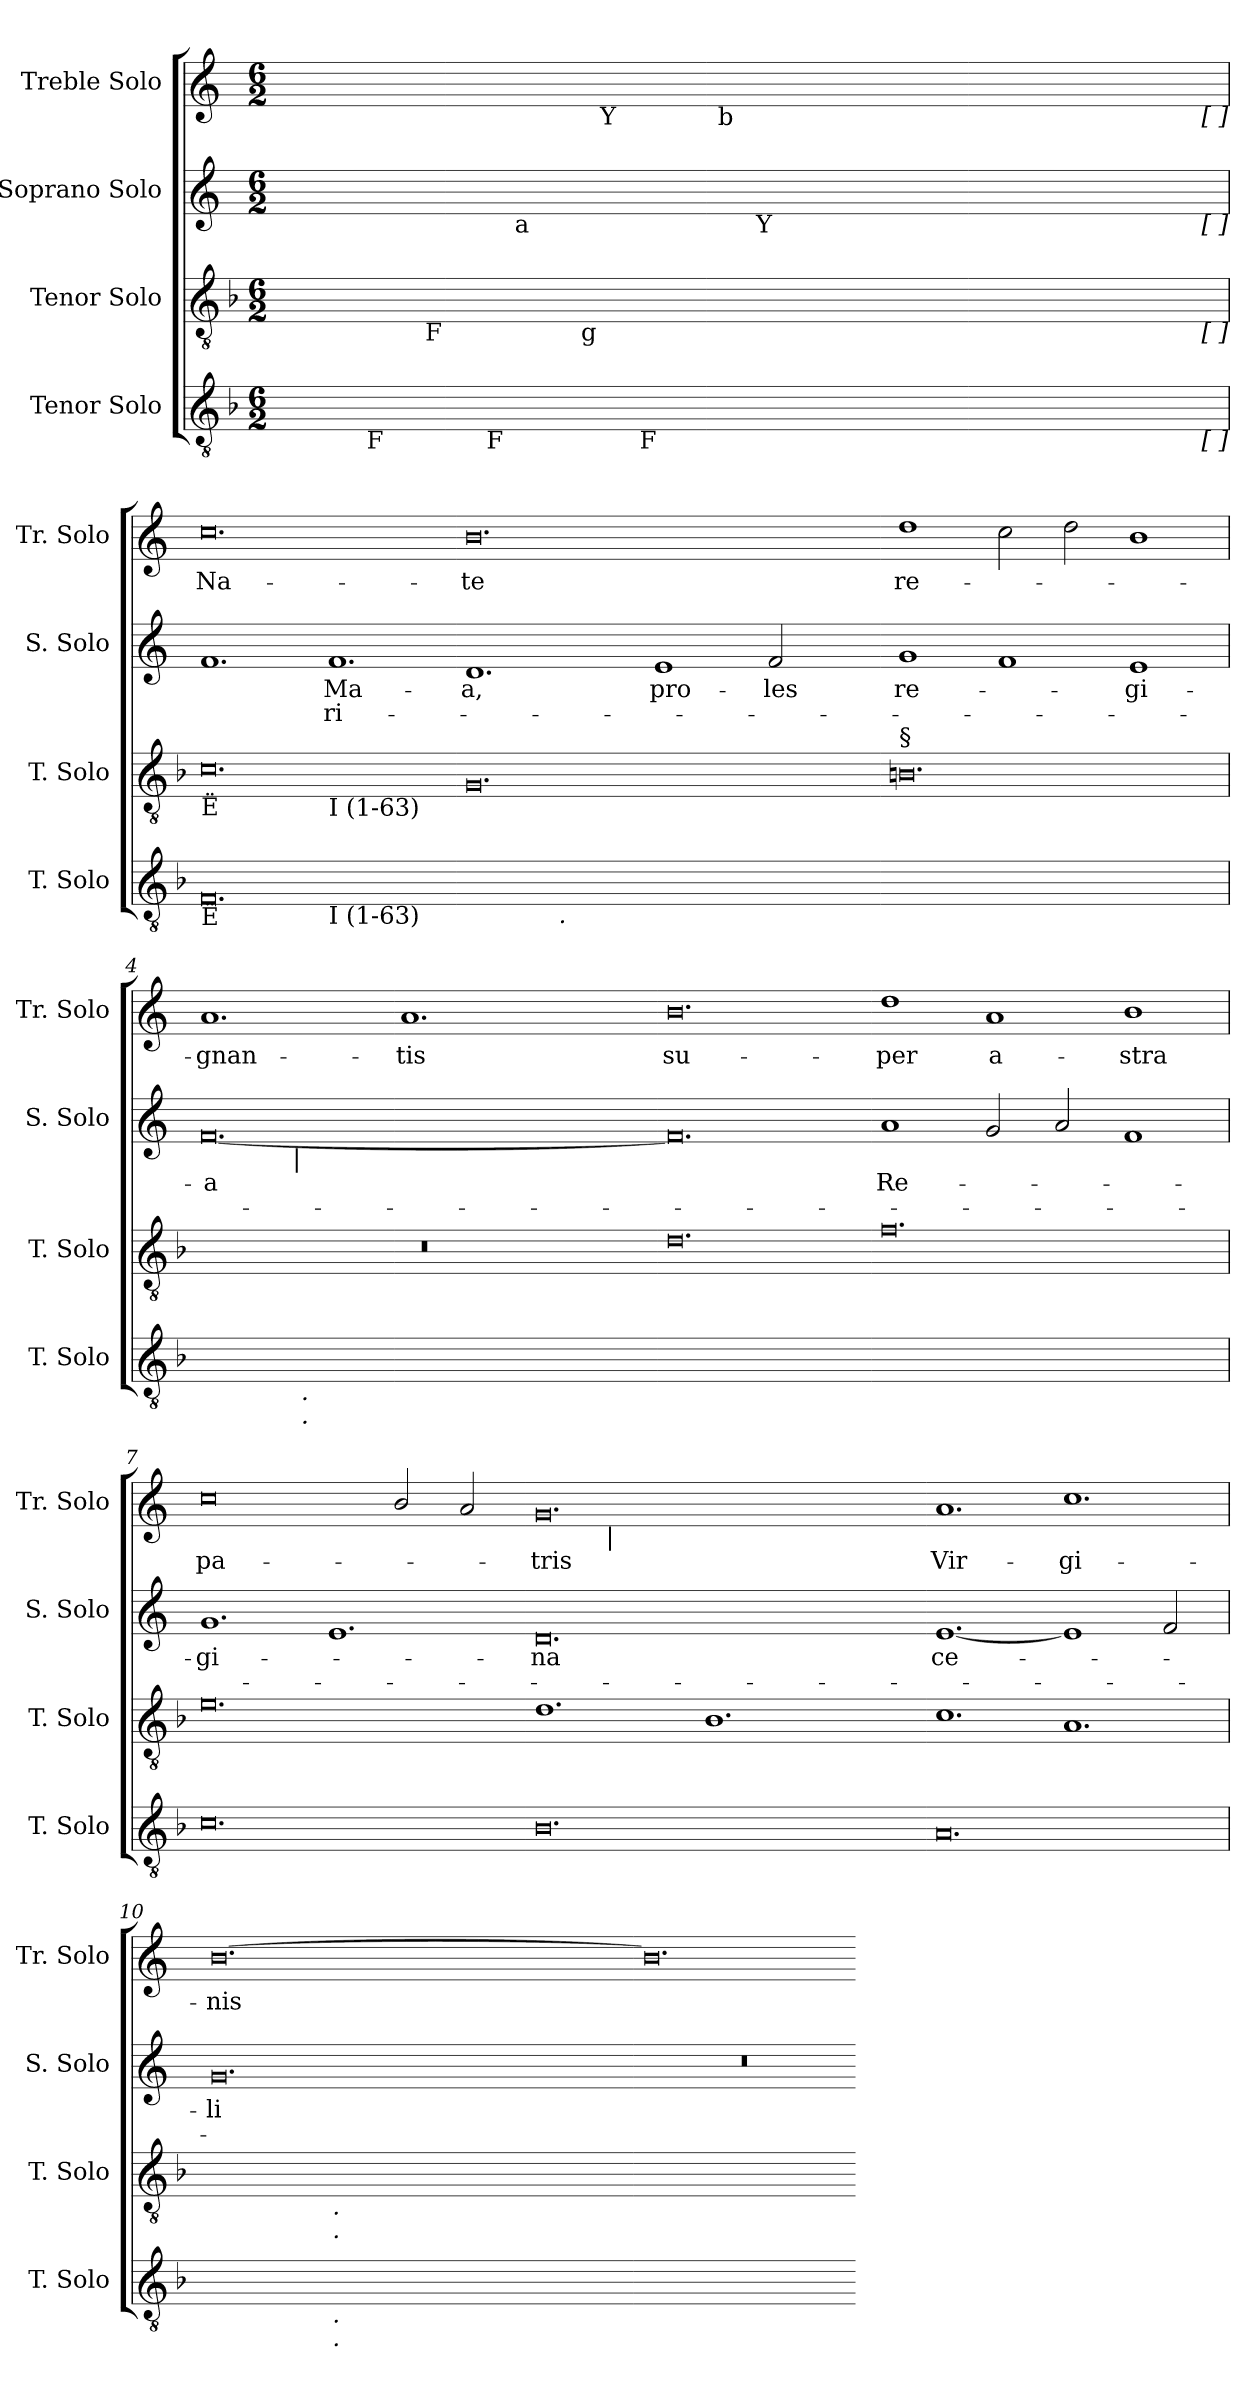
**kern	**kern	**kern	**text	**text	**kern	**text
*part4	*part3	*part2	*part2	*part2	*part1	*part1
*staff4	*staff3	*staff2	*staff2	*staff2	*staff1	*staff1
*I"Tenor Solo	*I"Tenor Solo	*I"Soprano Solo	*	*	*I"Treble Solo	*
*I'T. Solo	*I'T. Solo	*I'S. Solo	*	*	*I'Tr. Solo	*
!!LO:PB:g=z
*clefGv2	*clefGv2	*clefG2	*	*	*clefG2	*
*ITrd7c12	*ITrd7c12	*	*	*	*	*
*k[b-]	*k[b-]	*k[]	*	*	*k[]	*
*F:	*F:	*C:	*	*	*C:	*
*M6/2	*M6/2	*M6/2	*	*	*M6/2	*
=1	=1	=1	=1	=1	=1	=1
!	!	!	!	!	!LO:TX:b:t=F	!
!	!	!	!	!	!LO:TX:b:t=F	!
!	!	!	!	!	!LO:TX:b:t=a	!
!	!	!LO:TX:b:t=a	!	!	!	!
!	!	!LO:TX:b:t=a	!	!	!	!
!	!	!LO:TX:b:t=a	!	!	!	!
!	!LO:TX:b:t=Contratenor	!	!	!	!	!
!	!LO:TX:b:t=U	!	!	!	!	!
!	!LO:TX:b:t=7	!	!	!	!	!
!	!LO:TX:b:t=F	!	!	!	!	!
!	!LO:TX:b:t=7	!	!	!	!	!
!	!LO:TX:b:t=Í	!	!	!	!	!
!LO:TX:b:t=Tenor	!	!	!	!	!	!
!LO:TX:b:t=F	!	!	!	!	!	!
!LO:TX:b:t=F	!	!	!	!	!	!
!LO:TX:b:t=F	!	!	!	!	!	!
!LO:TX:b:t=7	!	!	!	!	!	!
!LO:TX:b:t=F	!	!	!	!	!	!
!LO:TX:b:t=7	!	!	!	!	!	!
!LO:TX:b:t=Í	!	!	!	!	!	!
!LO:N:vis=1	!LO:N:vis=1	!LO:N:vis=1	!	!	!LO:N:vis=1	!
*^	*^	*^	*	*	*^	*
*	*^	*	*^	*	*^	*	*	*	*^	*
*	*	*^	*	*	*^	*	*	*	*	*	*	*	*^	*
0.ryy	2ryy	2ryy	1ryy	0.ryy	2ryy	1ryy	1ryy	0.ryy	1ryy	1ryy	.	.	0.ryy	1ryy	1ryy	1ryy	.
.	32ryy	4ryy	.	.	4ryy	.	.	.	.	.	.	.	.	.	.	.	.
.	512.ryy	.	.	.	.	.	.	.	.	.	.	.	.	.	.	.	.
!	!LO:TX:b:t=F	!	!	!	!	!	!	!	!	!	!	!	!	!	!	!	!
.	1ryy	.	.	.	.	.	.	.	.	.	.	.	.	.	.	.	.
.	.	8ryy	.	.	64ryy	.	.	.	.	.	.	.	.	.	.	.	.
.	.	.	.	.	256ryy	.	.	.	.	.	.	.	.	.	.	.	.
.	.	.	.	.	1024ryy	.	.	.	.	.	.	.	.	.	.	.	.
!	!	!	!	!	!LO:TX:b:t=F	!	!	!	!	!	!	!	!	!	!	!	!
.	.	.	.	.	1ryy	.	.	.	.	.	.	.	.	.	.	.	.
.	.	16ryy	.	.	.	.	.	.	.	.	.	.	.	.	.	.	.
.	.	64ryy	.	.	.	.	.	.	.	.	.	.	.	.	.	.	.
.	.	512ryy	.	.	.	.	.	.	.	.	.	.	.	.	.	.	.
!	!	!LO:TX:b:t=F	!	!	!	!	!	!	!	!	!	!	!	!	!	!	!
.	.	1ryy	.	.	.	.	.	.	.	.	.	.	.	.	.	.	.
.	.	.	4ryy	.	.	8ryy	1ryy	.	64ryy	2ryy	.	.	.	4ryy	2ryy	1ryy	.
.	.	.	.	.	.	.	.	.	512ryy	.	.	.	.	.	.	.	.
!	!	!	!	!	!	!	!	!	!LO:TX:b:t=a	!	!	!	!	!	!	!	!
.	.	.	.	.	.	.	.	.	1ryy	.	.	.	.	.	.	.	.
.	.	.	.	.	.	16ryy	.	.	.	.	.	.	.	.	.	.	.
.	.	.	.	.	.	64ryy	.	.	.	.	.	.	.	.	.	.	.
.	.	.	.	.	.	128ryy	.	.	.	.	.	.	.	.	.	.	.
.	.	.	.	.	.	1024ryy	.	.	.	.	.	.	.	.	.	.	.
!	!	!	!	!	!	!LO:TX:b:t=g	!	!	!	!	!	!	!	!	!	!	!
.	.	.	.	.	.	1ryy	.	.	.	.	.	.	.	.	.	.	.
.	.	.	8ryy	.	.	.	.	.	.	.	.	.	.	256ryy	.	.	.
!	!	!	!	!	!	!	!	!	!	!	!	!	!	!LO:TX:b:t=Y	!	!	!
.	.	.	.	.	.	.	.	.	.	.	.	.	.	1ryy	.	.	.
.	.	.	128.ryy	.	.	.	.	.	.	.	.	.	.	.	.	.	.
!	!	!	!LO:TX:b:t=F	!	!	!	!	!	!	!	!	!	!	!	!	!	!
.	.	.	1ryy	.	.	.	.	.	.	.	.	.	.	.	.	.	.
.	.	.	.	.	.	.	.	.	.	8ryy	.	.	.	.	8ryy	.	.
.	1ryy	.	.	.	.	.	.	.	.	.	.	.	.	.	.	.	.
.	.	.	.	.	.	.	.	.	.	16ryy	.	.	.	.	128ryy	.	.
.	.	.	.	.	.	.	.	.	.	.	.	.	.	.	1024ryy	.	.
!	!	!	!	!	!	!	!	!	!	!	!	!	!	!	!LO:TX:b:t=b	!	!
.	.	.	.	.	.	.	.	.	.	.	.	.	.	.	1ryy	.	.
.	.	.	.	.	.	.	.	.	.	32ryy	.	.	.	.	.	.	.
.	.	.	.	.	.	.	.	.	.	256..ryy	.	.	.	.	.	.	.
!	!	!	!	!	!	!	!	!	!	!LO:TX:b:t=Y	!	!	!	!	!	!	!
.	.	.	.	.	.	.	.	.	.	1ryy	.	.	.	.	.	.	.
.	.	.	.	.	1ryy	.	.	.	.	.	.	.	.	.	.	.	.
.	.	1ryy	.	.	.	.	.	.	.	.	.	.	.	.	.	.	.
.	.	.	.	.	.	.	2ryy	.	.	.	.	.	.	.	.	2ryy	.
.	.	.	.	.	.	.	.	.	2ryy	.	.	.	.	.	.	.	.
.	.	.	.	.	.	2ryy	.	.	.	.	.	.	.	.	.	.	.
.	.	.	.	.	.	.	.	.	.	.	.	.	.	2ryy	.	.	.
.	.	.	2ryy	.	.	.	.	.	.	.	.	.	.	.	.	.	.
.	.	.	.	.	.	.	4ryy	.	.	.	.	.	.	.	.	4ryy	.
.	.	.	.	.	.	.	.	.	4ryy	.	.	.	.	.	.	.	.
.	4ryy	.	.	.	.	.	.	.	.	.	.	.	.	.	.	.	.
.	.	.	.	.	.	.	.	.	.	.	.	.	.	.	4ryy	.	.
.	.	.	.	.	.	4ryy	.	.	.	.	.	.	.	.	.	.	.
.	.	.	.	.	.	.	.	.	.	4ryy	.	.	.	.	.	.	.
.	.	.	.	.	.	.	8ryy	.	.	.	.	.	.	.	.	8ryy	.
.	.	.	.	.	.	.	.	.	.	.	.	.	.	8ryy	.	.	.
.	.	.	.	.	.	.	.	.	8ryy	.	.	.	.	.	.	.	.
.	.	.	.	.	8ryy	.	.	.	.	.	.	.	.	.	.	.	.
.	8ryy	.	.	.	.	.	.	.	.	.	.	.	.	.	.	.	.
.	.	.	.	.	.	.	16ryy	.	.	.	.	.	.	.	.	16ryy	.
.	.	.	.	.	.	.	.	.	.	.	.	.	.	16ryy	.	.	.
.	.	.	.	.	.	.	.	.	.	.	.	.	.	.	16ryy	.	.
.	.	.	16ryy	.	.	.	.	.	.	.	.	.	.	.	.	.	.
.	.	.	.	.	.	.	.	.	16ryy	.	.	.	.	.	.	.	.
.	.	.	.	.	16ryy	.	.	.	.	.	.	.	.	.	.	.	.
.	16ryy	.	.	.	.	.	.	.	.	.	.	.	.	.	.	.	.
.	.	.	.	.	.	.	32ryy	.	.	.	.	.	.	.	.	32ryy	.
.	.	.	.	.	.	.	.	.	.	.	.	.	.	32...ryy	.	.	.
.	.	.	.	.	.	.	.	.	.	.	.	.	.	.	32ryy	.	.
.	.	.	32ryy	.	.	.	.	.	.	.	.	.	.	.	.	.	.
.	.	32ryy	.	.	.	.	.	.	32ryy	.	.	.	.	.	.	.	.
.	.	.	.	.	32ryy	.	.	.	.	.	.	.	.	.	.	.	.
.	.	.	.	.	.	32ryy	.	.	.	.	.	.	.	.	.	.	.
.	.	.	.	.	.	.	64ryy	.	.	.	.	.	.	.	.	64ryy	.
.	64ryy	.	.	.	.	.	.	.	.	.	.	.	.	.	.	.	.
.	.	.	.	.	.	.	.	.	.	64ryy	.	.	.	.	.	.	.
.	.	.	.	.	.	.	.	.	.	.	.	.	.	.	64ryy	.	.
.	.	.	64ryy	.	.	.	.	.	.	.	.	.	.	.	.	.	.
.	.	.	.	.	.	.	128...ryy	.	.	.	.	.	.	.	.	128...ryy	.
.	.	128..ryy	.	.	.	.	.	.	128..ryy	.	.	.	.	.	.	.	.
.	128ryy	.	.	.	.	.	.	.	.	.	.	.	.	.	.	.	.
.	.	.	.	.	128ryy	.	.	.	.	.	.	.	.	.	.	.	.
.	.	.	.	.	.	.	.	.	.	128ryy	.	.	.	.	.	.	.
.	.	.	.	.	.	256..ryy	.	.	.	.	.	.	.	.	256..ryy	.	.
.	256ryy	.	.	.	.	.	.	.	.	.	.	.	.	.	.	.	.
.	.	.	256ryy	.	.	.	.	.	.	.	.	.	.	.	.	.	.
.	.	.	.	.	512.ryy	.	.	.	.	.	.	.	.	.	.	.	.
!	!	!	!	!	!	!	!	!	!	!	!	!	!	!	!	!LO:TX:b:t=[ ]	!
!	!	!	!	!	!	!	!	!	!	!LO:TX:b:t=[ ]	!	!	!	!	!	!	!
!	!	!	!	!	!	!	!LO:TX:b:t=[ ]	!	!	!	!	!	!	!	!	!	!
!	!LO:TX:b:t=[ ]	!	!	!	!	!	!	!	!	!	!	!	!	!	!	!	!
.	1024ryy	.	.	.	.	.	1024ryy	.	.	1024ryy	.	.	.	.	.	1024ryy	.
*v	*v	*v	*v	*	*	*	*	*v	*v	*v	*	*	*v	*v	*v	*v	*
*	*v	*v	*v	*v	*	*	*	*	*
=1	=1	=1	=1	=1	=1	=1
*^	*^	*^	*	*	*^	*
*	*^	*	*^	*	*^	*	*	*	*^	*
*	*	*^	*	*	*^	*	*	*	*	*	*	*	*^	*
!	!	!	!	!	!	!	!	!	!	!	!	!	!LO:TX:b:t=Ë	!	!	!	!
!	!	!	!	!	!	!	!	!LO:TX:b:t=Ë	!	!	!	!	!	!	!	!	!
!	!	!	!	!LO:TX:b:t=Ë	!	!	!	!	!	!	!	!	!	!	!	!	!
!LO:TX:b:t=Ë	!	!	!	!	!	!	!	!	!	!	!	!	!	!	!	!	!
!	!	!	!	!	!	!	!	!	!	!	!	!	!	!	!	!	!LO:LY:b:color=#000000
*	*v	*v	*v	*	*	*	*	*v	*v	*v	*	*	*v	*v	*v	*v	*
*	*	*	*v	*v	*v	*	*	*	*	*
0.FFi	1.ryy	0.Ci	1.ryy	1.fi	.	.	0.cci	Na-
!	!	!	!LO:TX:b:t=I (1-63)	!	!	!	!	!
!	!LO:TX:b:t=I (1-63)	!	!	!	!	!	!	!
!	!	!	!	!	!LO:LY:b:color=#000000	!LO:LY:b:color=#000000	!	!
.	1.ryy	.	1.ryy	1.fi	Ma-	-ri-	.	.
*	*	*v	*v	*	*	*	*	*
=2-	=2-	=2-	=2-	=2-	=2-	=2-	=2-
*	*	*^	*	*	*	*	*
!	!	!	!	!	!LO:LY:b:color=#000000	!	!	!
*	*	*v	*v	*	*	*	*	*
*	*	*^	*	*	*	*	*
!	!	!	!	!	!	!	!	!LO:LY:b:color=#000000
*	*	*v	*v	*	*	*	*	*
[<0.GGiyy	2ryy	0.GGi	1.di	-a,	.	0.bi	-te
.	32ryy	.	.	.	.	.	.
.	64ryy	.	.	.	.	.	.
.	128ryy	.	.	.	.	.	.
.	512ryy	.	.	.	.	.	.
!	!LO:TX:b:i:t=.	!	!	!	!	!	!
.	1ryy	.	.	.	.	.	.
!	!	!	!	!LO:LY:b:color=#000000	!	!	!
.	.	.	1ei	pro-	.	.	.
.	1ryy	.	.	.	.	.	.
!	!	!	!	!LO:LY:b:color=#000000	!	!	!
.	.	.	2fi/	-les	.	.	.
.	4ryy	.	.	.	.	.	.
.	8ryy	.	.	.	.	.	.
.	16ryy	.	.	.	.	.	.
.	256.ryy	.	.	.	.	.	.
*v	*v	*	*	*	*	*	*
=3-	=3-	=3-	=3-	=3-	=3-	=3-
*^	*	*	*	*	*	*
!	!	!	!	!LO:LY:b:color=#000000	!	!	!
*v	*v	*	*	*	*	*	*
*^	*	*	*	*	*	*
!	!	!LO:TX:a:t=§	!	!	!	!	!
!	!	!	!	!	!	!	!LO:LY:b:color=#000000
*v	*v	*	*	*	*	*	*
0.GGiyy]	0.BBi	1gi	re-	.	1ddi	re-
.	.	1fi	.	.	2cci\	.
.	.	.	.	.	2ddi\	.
!	!	!	!LO:LY:b:color=#000000	!	!	!
.	.	1ei	-gi-	.	1bi	.
=4	=4	=4	=4	=4	=4	=4
!	!LO:N:vis=1	!	!	!	!	!
!	!	!	!LO:LY:b:color=#000000	!	!	!
!	!	!	!	!	!	!LO:LY:b:color=#000000
*^	*	*^	*	*	*	*
[>0.Diyy	2ryy	0.r	[<0.fi	2ryy	-a	.	1.ai	-gnan-
.	16ryy	.	.	16ryy	.	.	.	.
.	64ryy	.	.	512.ryy	.	.	.	.
!	!	!	!	!LO:TX:b:i:t=|	!	!	!	!
.	.	.	.	1ryy	.	.	.	.
.	1024ryy	.	.	.	.	.	.	.
!	!LO:TX:b:i:t=.	!	!	!	!	!	!	!
!	!LO:TX:b:i:t=.	!	!	!	!	!	!	!
.	1ryy	.	.	.	.	.	.	.
!	!	!	!	!	!	!	!	!LO:LY:b:color=#000000
.	.	.	.	.	.	.	1.ai	-tis
.	.	.	.	1ryy	.	.	.	.
.	1ryy	.	.	.	.	.	.	.
.	.	.	.	4ryy	.	.	.	.
.	4ryy	.	.	.	.	.	.	.
.	.	.	.	8ryy	.	.	.	.
.	8ryy	.	.	.	.	.	.	.
.	.	.	.	32ryy	.	.	.	.
.	32ryy	.	.	.	.	.	.	.
.	.	.	.	64ryy	.	.	.	.
.	128...ryy	.	.	.	.	.	.	.
.	.	.	.	128ryy	.	.	.	.
.	.	.	.	256ryy	.	.	.	.
.	.	.	.	1024ryy	.	.	.	.
*v	*v	*	*v	*v	*	*	*	*
=5-	=5-	=5-	=5-	=5-	=5-	=5-
*^	*	*^	*	*	*	*
!	!	!	!	!	!	!	!	!LO:LY:b:color=#000000
*v	*v	*	*v	*v	*	*	*	*
0.Diyy_>	0.Di	0.fi]	.	.	0.bi	su-
=6-	=6-	=6-	=6-	=6-	=6-	=6-
!	!	!	!LO:LY:b:color=#000000	!	!	!
!	!	!	!	!	!	!LO:LY:b:color=#000000
0.Diyy]	0.Fi	1ai	Re-	.	1ddi	-per
!	!	!	!	!	!	!LO:LY:b:color=#000000
.	.	2gi/	.	.	1ai	a-
.	.	2ai/	.	.	.	.
!	!	!	!	!	!	!LO:LY:b:color=#000000
.	.	1fi	.	.	1bi	-stra
!!LO:LB:g=z
=7	=7	=7	=7	=7	=7	=7
!	!	!	!LO:LY:b:color=#000000	!	!	!
!	!	!	!	!	!	!LO:LY:b:color=#000000
0.Ci	0.Ei	1.gi	-gi-	.	0cci	pa-
.	.	1.ei	.	.	.	.
.	.	.	.	.	2bi/	.
.	.	.	.	.	2ai/	.
=8-	=8-	=8-	=8-	=8-	=8-	=8-
!	!	!	!LO:LY:b:color=#000000	!	!	!
!	!	!	!	!	!	!LO:LY:b:color=#000000
*	*	*	*	*	*^	*
0.BB-i	1.Di	0.di	-na	.	0.gi	2ryy	-tris
.	.	.	.	.	.	256ryy	.
.	.	.	.	.	.	1024ryy	.
!	!	!	!	!	!	!LO:TX:b:i:t=|	!
.	.	.	.	.	.	1ryy	.
.	1.BB-i	.	.	.	.	.	.
.	.	.	.	.	.	1ryy	.
.	.	.	.	.	.	4ryy	.
.	.	.	.	.	.	8ryy	.
.	.	.	.	.	.	16ryy	.
.	.	.	.	.	.	32ryy	.
.	.	.	.	.	.	64ryy	.
.	.	.	.	.	.	128ryy	.
.	.	.	.	.	.	512.ryy	.
*	*	*	*	*	*v	*v	*
=9-	=9-	=9-	=9-	=9-	=9-	=9-
*	*	*	*	*	*^	*
!	!	!	!LO:LY:b:color=#000000	!	!	!	!
*	*	*	*	*	*v	*v	*
*	*	*	*	*	*^	*
!	!	!	!	!	!	!	!LO:LY:b:color=#000000
*	*	*	*	*	*v	*v	*
0.AAi	1.Ci	[<1.ei	ce-	.	1.ai	Vir-
!	!	!	!	!	!	!LO:LY:b:color=#000000
.	1.AAi	1ei]	.	.	1.cci	-gi-
.	.	2fi/	.	.	.	.
=10	=10	=10	=10	=10	=10	=10
!	!	!	!LO:LY:b:color=#000000	!	!	!
!	!LO:TX:a:t=§	!	!	!	!	!
!	!	!	!	!	!	!LO:LY:b:color=#000000
*^	*^	*	*	*	*	*
[<0.GGiyy	2ryy	[<0.BBiyy	2ryy	0.gi	-li	.	[<0.bi	-nis
.	16ryy	.	16ryy	.	.	.	.	.
.	32ryy	.	32ryy	.	.	.	.	.
.	64ryy	.	64ryy	.	.	.	.	.
.	128ryy	.	128ryy	.	.	.	.	.
.	1024ryy	.	1024ryy	.	.	.	.	.
!	!	!	!LO:TX:b:i:t=.	!	!	!	!	!
!	!	!	!LO:TX:b:i:t=.	!	!	!	!	!
!	!LO:TX:b:i:t=.	!	!	!	!	!	!	!
!	!LO:TX:b:i:t=.	!	!	!	!	!	!	!
.	1ryy	.	1ryy	.	.	.	.	.
.	1ryy	.	1ryy	.	.	.	.	.
.	4ryy	.	4ryy	.	.	.	.	.
.	8ryy	.	8ryy	.	.	.	.	.
.	256..ryy	.	256..ryy	.	.	.	.	.
=11-	=11-	=11-	=11-	=11-	=11-	=11-	=11-	=11-
!	!	!	!	!LO:N:vis=1	!	!	!	!
*v	*v	*	*	*	*	*	*	*
*	*v	*v	*	*	*	*	*
0.GGiyy_<	0.BBiyy_<	0.r	.	.	0.bi]	.
=-	=-	=-	=-	=-	=-	=-
*-	*-	*-	*-	*-	*-	*-
